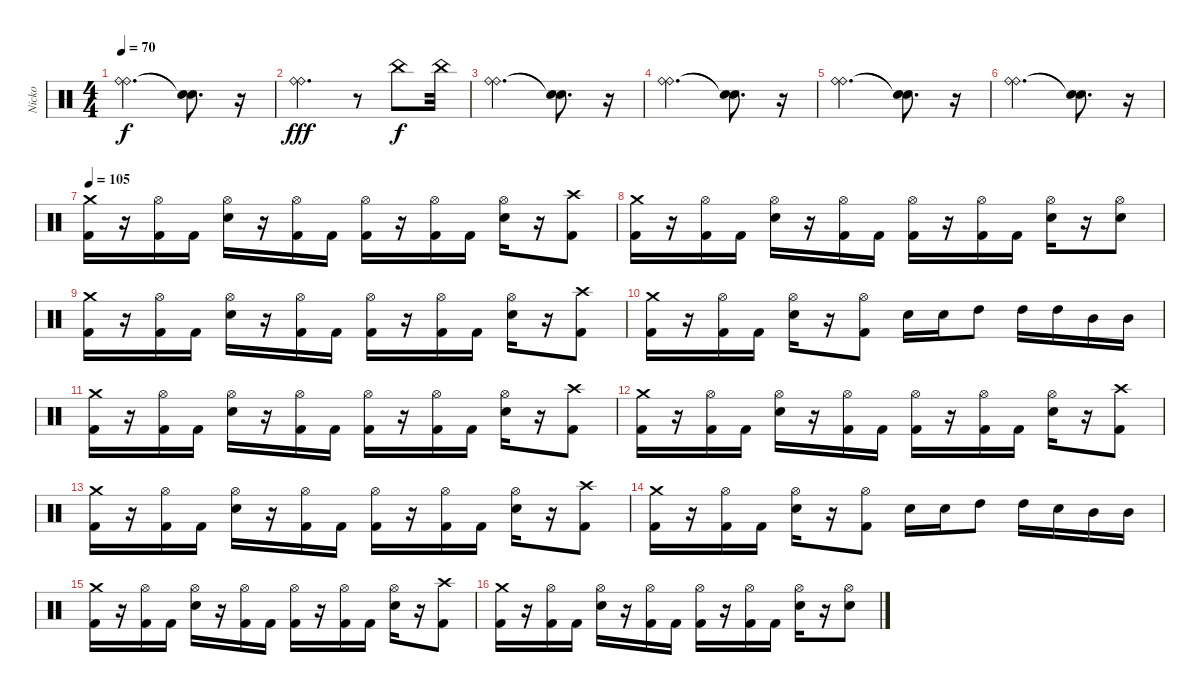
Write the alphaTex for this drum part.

\track ("Nicko" "Nicko") {instrument percussion}
\staff {score}
\articulation defaults
\ts (4 4)
\tempo 70
\clef neutral
\ks c
("Ride (bell)" "Ride (bell)").2{d dy f} ("Snare (hit)"{t} "Snare (hit)"{t}).8{d} r.16 |
("Ride (bell)" "Ride (bell)").4{d dy fff} r.8 "China (hit)".8{dy f} "China (hit)".32 |
("Ride (bell)" "Ride (bell)").2{d} ("Snare (hit)"{t} "Snare (hit)"{t}).8{d} r.16 |
("Ride (bell)" "Ride (bell)").2{d} ("Snare (hit)"{t} "Snare (hit)"{t}).8{d} r.16 |
("Ride (bell)" "Ride (bell)").2{d} ("Snare (hit)"{t} "Snare (hit)"{t}).8{d} r.16 |
("Ride (bell)" "Ride (bell)").2{d} ("Snare (hit)"{t} "Snare (hit)"{t}).8{d} r.16 |
\tempo 105
("Crash medium (hit)" "Kick (hit) 2").16 r.16 ("Hi-Hat (open)" "Kick (hit) 2").16 "Kick (hit) 2".16 ("Hi-Hat (open)" "Snare (hit) 2").16 r.16 ("Hi-Hat (open)" "Kick (hit) 2").16 "Kick (hit) 2".16 ("Hi-Hat (open)" "Kick (hit) 2").16 r.16 ("Hi-Hat (open)" "Kick (hit) 2").16 "Kick (hit) 2".16 ("Hi-Hat (open)" "Snare (hit) 2").16 r.16 ("Crash high (hit)" "Kick (hit) 2").8 |
("Crash medium (hit)" "Kick (hit) 2").16 r.16 ("Hi-Hat (open)" "Kick (hit) 2").16 "Kick (hit) 2".16 ("Hi-Hat (open)" "Snare (hit) 2").16 r.16 ("Hi-Hat (open)" "Kick (hit) 2").16 "Kick (hit) 2".16 ("Hi-Hat (open)" "Kick (hit) 2").16 r.16 ("Hi-Hat (open)" "Kick (hit) 2").16 "Kick (hit) 2".16 ("Hi-Hat (open)" "Snare (hit) 2").16 r.16 ("Hi-Hat (open)" "Snare (hit) 2").8 |
("Crash medium (hit)" "Kick (hit) 2").16 r.16 ("Hi-Hat (open)" "Kick (hit) 2").16 "Kick (hit) 2".16 ("Hi-Hat (open)" "Snare (hit) 2").16 r.16 ("Hi-Hat (open)" "Kick (hit) 2").16 "Kick (hit) 2".16 ("Hi-Hat (open)" "Kick (hit) 2").16 r.16 ("Hi-Hat (open)" "Kick (hit) 2").16 "Kick (hit) 2".16 ("Hi-Hat (open)" "Snare (hit) 2").16 r.16 ("Crash high (hit)" "Kick (hit) 2").8 |
("Crash medium (hit)" "Kick (hit) 2").16 r.16 ("Hi-Hat (open)" "Kick (hit) 2").16 "Kick (hit) 2".16 ("Hi-Hat (open)" "Snare (hit) 2").16 r.16 ("Hi-Hat (open)" "Kick (hit) 2").8 "Snare (hit) 2".16 "Snare (hit) 2".16 "High Tom (hit)".8 "High Tom (hit)".16 "High Tom (hit)".16 "Mid Tom (hit)".16 "Mid Tom (hit)".16 |
("Crash medium (hit)" "Kick (hit) 2").16 r.16 ("Hi-Hat (open)" "Kick (hit) 2").16 "Kick (hit) 2".16 ("Hi-Hat (open)" "Snare (hit) 2").16 r.16 ("Hi-Hat (open)" "Kick (hit) 2").16 "Kick (hit) 2".16 ("Hi-Hat (open)" "Kick (hit) 2").16 r.16 ("Hi-Hat (open)" "Kick (hit) 2").16 "Kick (hit) 2".16 ("Hi-Hat (open)" "Snare (hit) 2").16 r.16 ("Crash high (hit)" "Kick (hit) 2").8 |
("Crash medium (hit)" "Kick (hit) 2").16 r.16 ("Hi-Hat (open)" "Kick (hit) 2").16 "Kick (hit) 2".16 ("Hi-Hat (open)" "Snare (hit) 2").16 r.16 ("Hi-Hat (open)" "Kick (hit) 2").16 "Kick (hit) 2".16 ("Hi-Hat (open)" "Kick (hit) 2").16 r.16 ("Hi-Hat (open)" "Kick (hit) 2").16 "Kick (hit) 2".16 ("Hi-Hat (open)" "Snare (hit) 2").16 r.16 ("Crash high (hit)" "Kick (hit) 2").8 |
("Crash medium (hit)" "Kick (hit) 2").16 r.16 ("Hi-Hat (open)" "Kick (hit) 2").16 "Kick (hit) 2".16 ("Hi-Hat (open)" "Snare (hit) 2").16 r.16 ("Hi-Hat (open)" "Kick (hit) 2").16 "Kick (hit) 2".16 ("Hi-Hat (open)" "Kick (hit) 2").16 r.16 ("Hi-Hat (open)" "Kick (hit) 2").16 "Kick (hit) 2".16 ("Hi-Hat (open)" "Snare (hit) 2").16 r.16 ("Crash high (hit)" "Kick (hit) 2").8 |
("Crash medium (hit)" "Kick (hit) 2").16 r.16 ("Hi-Hat (open)" "Kick (hit) 2").16 "Kick (hit) 2".16 ("Hi-Hat (open)" "Snare (hit) 2").16 r.16 ("Hi-Hat (open)" "Kick (hit) 2").8 "Snare (hit) 2".16 "Snare (hit) 2".16 "High Tom (hit)".8 "High Tom (hit)".16 "Snare (hit) 2".16 "Mid Tom (hit)".16 "Mid Tom (hit)".16 |
("Crash medium (hit)" "Kick (hit) 2").16 r.16 ("Hi-Hat (open)" "Kick (hit) 2").16 "Kick (hit) 2".16 ("Hi-Hat (open)" "Snare (hit) 2").16 r.16 ("Hi-Hat (open)" "Kick (hit) 2").16 "Kick (hit) 2".16 ("Hi-Hat (open)" "Kick (hit) 2").16 r.16 ("Hi-Hat (open)" "Kick (hit) 2").16 "Kick (hit) 2".16 ("Hi-Hat (open)" "Snare (hit) 2").16 r.16 ("Crash high (hit)" "Kick (hit) 2").8 |
("Crash medium (hit)" "Kick (hit) 2").16 r.16 ("Hi-Hat (open)" "Kick (hit) 2").16 "Kick (hit) 2".16 ("Hi-Hat (open)" "Snare (hit) 2").16 r.16 ("Hi-Hat (open)" "Kick (hit) 2").16 "Kick (hit) 2".16 ("Hi-Hat (open)" "Kick (hit) 2").16 r.16 ("Hi-Hat (open)" "Kick (hit) 2").16 "Kick (hit) 2".16 ("Hi-Hat (open)" "Snare (hit) 2").16 r.16 ("Hi-Hat (open)" "Snare (hit) 2").8
